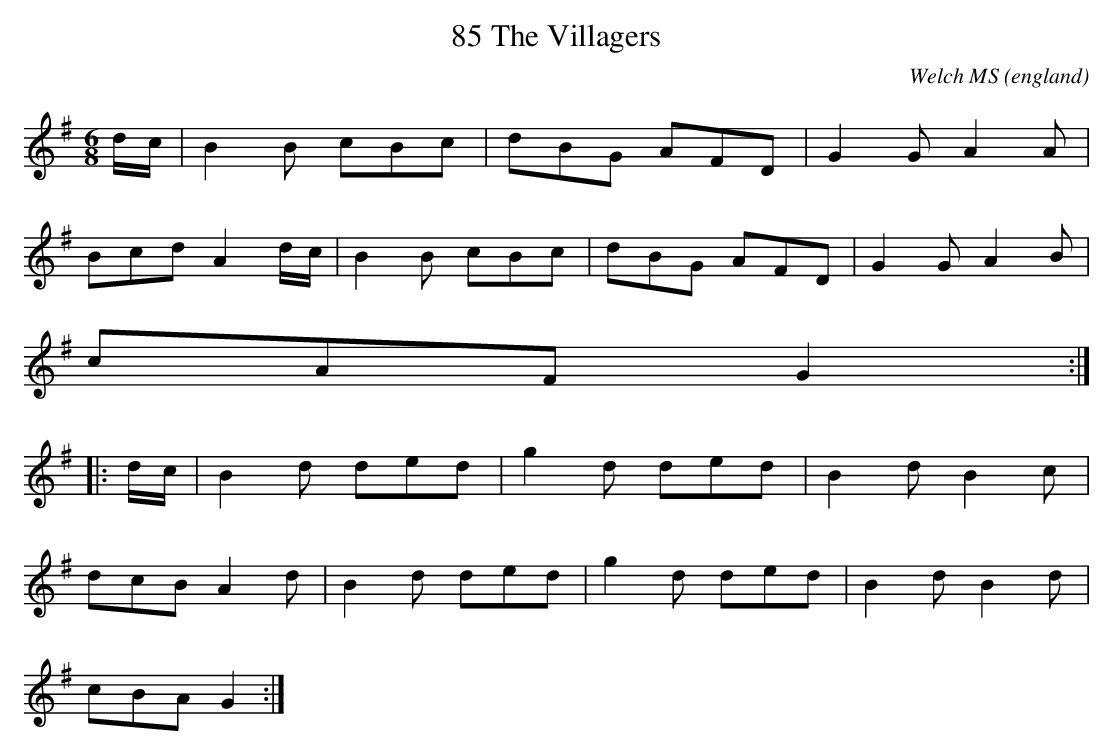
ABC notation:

X:1
T:85 The Villagers
O:england
C:Welch MS
M:6/8
L:1/8
K:G
d/2c/2|B2B cBc|dBG AFD|G2G A2A|
Bcd A2d/2c/2|B2B cBc|dBG AFD|G2G A2B|
cAF G2:|
|:d/2c/2|B2d ded|g2d ded|B2d B2c|
dcB A2d|B2d ded|g2d ded|B2d B2d|
cBA G2:|
